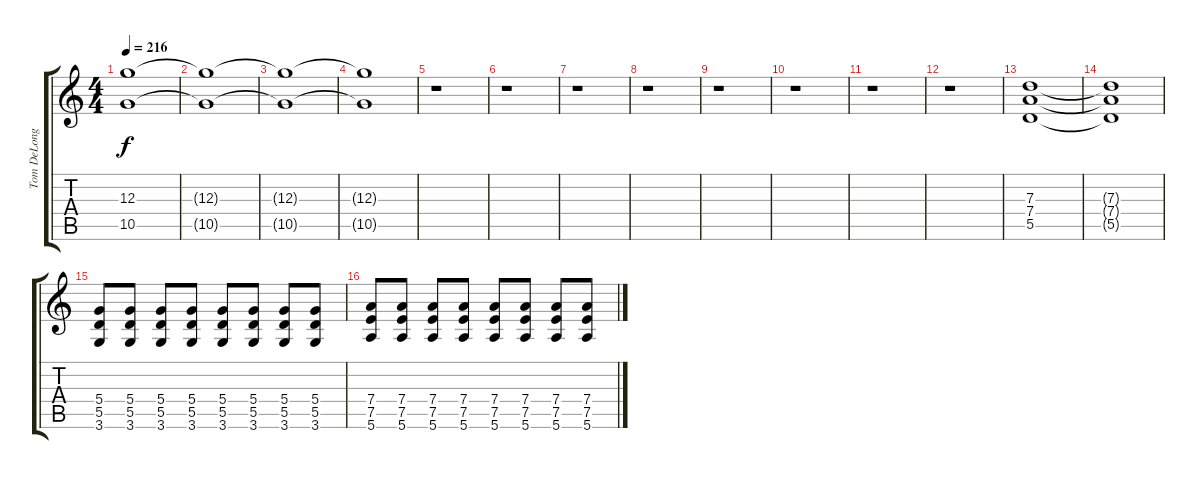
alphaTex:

\track ("Tom DeLonge (Rhythm Guitar)" "Tom DeLong") {instrument distortionguitar}
\staff {score tabs}
\tuning (E4 B3 G3 D3 A2 E2) {hide}
\ts (4 4)
\tempo 216
\clef g2
\ks c
(12.3 10.5).1{dy f} |
(12.3{t} 10.5{t}).1 |
(12.3{t} 10.5{t}).1 |
(12.3{t} 10.5{t}).1 |
r.1 |
r.1 |
r.1 |
r.1 |
r.1 |
r.1 |
r.1 |
r.1 |
(7.3 7.4 5.5).1 |
(7.3{t} 7.4{t} 5.5{t}).1 |
(5.4 5.5 3.6).8 (5.4 5.5 3.6).8 (5.4 5.5 3.6).8 (5.4 5.5 3.6).8 (5.4 5.5 3.6).8 (5.4 5.5 3.6).8 (5.4 5.5 3.6).8 (5.4 5.5 3.6).8 |
(7.4 7.5 5.6).8 (7.4 7.5 5.6).8 (7.4 7.5 5.6).8 (7.4 7.5 5.6).8 (7.4 7.5 5.6).8 (7.4 7.5 5.6).8 (7.4 7.5 5.6).8 (7.4 7.5 5.6).8
